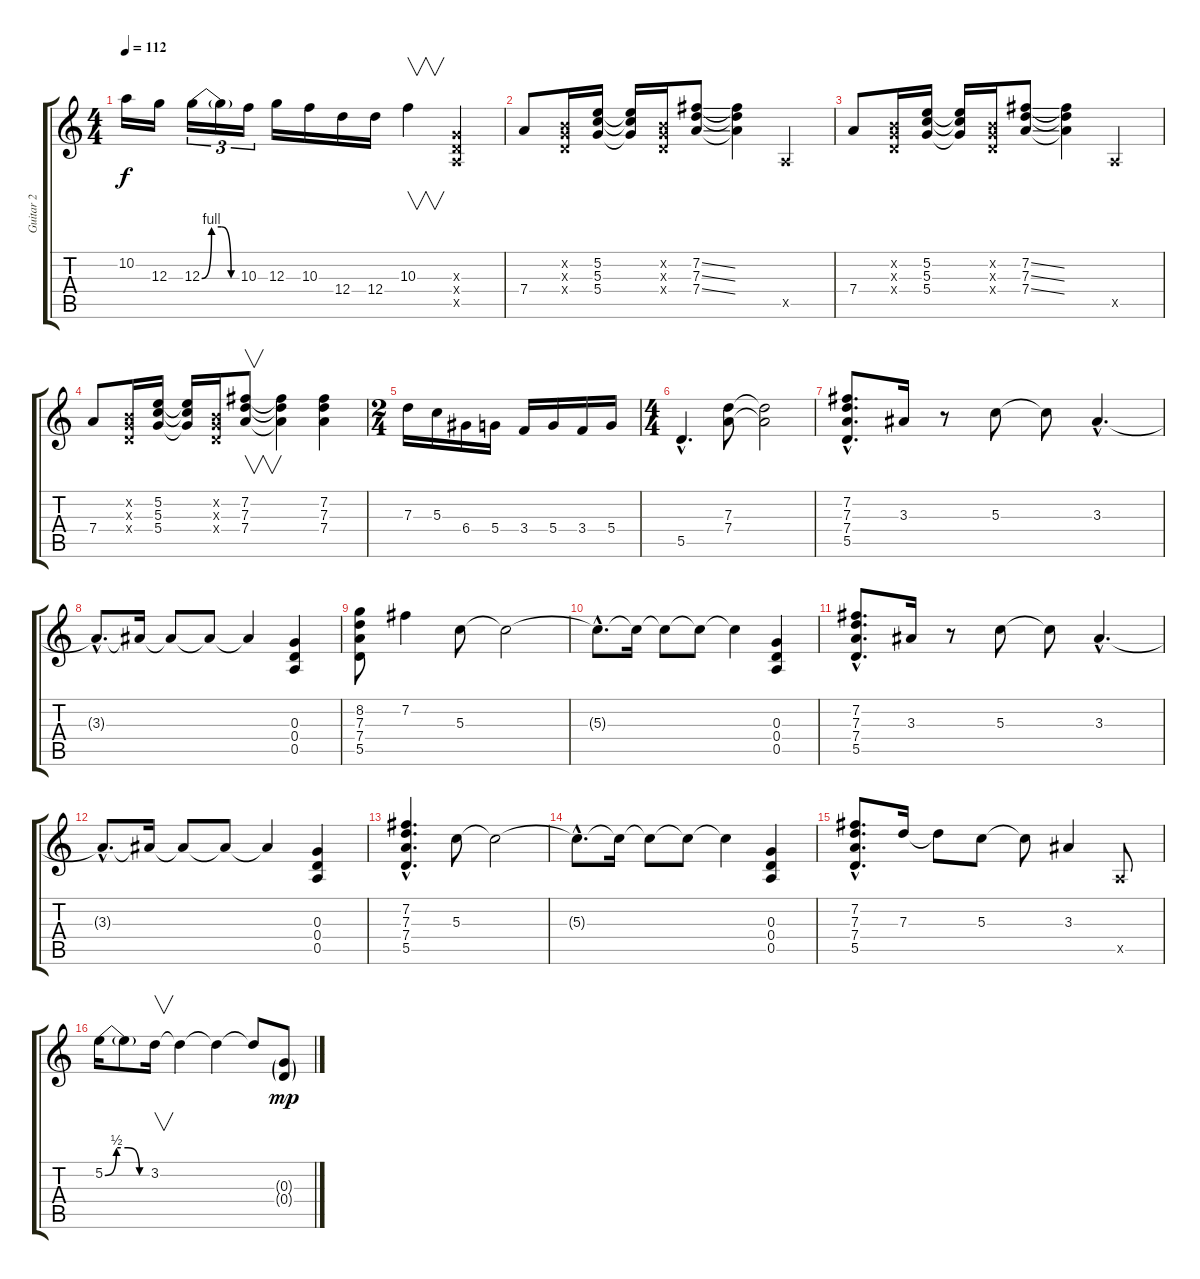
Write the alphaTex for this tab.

\track ("Guitar 2" "Guitar 2") {instrument distortionguitar}
\staff {score tabs}
\tuning (E4 B3 G3 D3 A2 E2) {hide}
\ts (4 4)
\tempo 112
\clef g2
\ks c
10.2.16{dy f} 12.3.16 12.3{be (custom 0 0 15 4 30 4 45 0 60 0)}.16{tu (3 2)} 12.3{t}.16{tu (3 2)} 10.3.16{tu (3 2)} 12.3.16 10.3.16 12.4.16 12.4.16 10.3.4{v} (0.3{x} 0.4{x} 0.5{x}).4 |
7.4.8 (0.2{x} 0.3{x} 0.4{x}).16 (5.2 5.3 5.4).16 (5.2{t} 5.3{t} 5.4{t}).16 (0.2{x} 0.3{x} 0.4{x}).16 (7.2{ss} 7.3{ss} 7.4{ss}).8 (7.2{t} 7.3{t} 7.4{t}).4 0.5{x}.4 |
7.4.8 (0.2{x} 0.3{x} 0.4{x}).16 (5.2 5.3 5.4).16 (5.2{t} 5.3{t} 5.4{t}).16 (0.2{x} 0.3{x} 0.4{x}).16 (7.2{ss} 7.3{ss} 7.4{ss}).8 (7.2{t} 7.3{t} 7.4{t}).4 0.5{x}.4 |
7.4.8 (0.2{x} 0.3{x} 0.4{x}).16 (5.2 5.3 5.4).16 (5.2{t} 5.3{t} 5.4{t}).16 (0.2{x} 0.3{x} 0.4{x}).16 (7.2 7.3 7.4).8{v} (7.2{t} 7.3{t} 7.4{t}).4 (7.2 7.3 7.4).4 |
\ts (2 4)
7.3.16 5.3.16 6.4.16 5.4.16 3.4.16 5.4.16 3.4.16 5.4.16 |
\ts (4 4)
5.5{hac}.4{d} (7.3 7.4).8 (7.3{t} 7.4{t}).2 |
(7.2{hac} 7.3{hac} 7.4{hac} 5.5{hac}).8{d} 3.3.16 r.8 5.3.8 5.3{t}.8 3.3{hac}.4{d} |
3.3{hac t}.8{d} 3.3{t}.16 3.3{t}.8 3.3{t}.8 3.3{t}.4 (0.3 0.4 0.5).4 |
(8.2 7.3 7.4 5.5).8 7.2.4 5.3.8 5.3{t}.2 |
5.3{hac t}.8{d} 5.3{t}.16 5.3{t}.8 5.3{t}.8 5.3{t}.4 (0.3 0.4 0.5).4 |
(7.2{hac} 7.3{hac} 7.4{hac} 5.5{hac}).8{d} 3.3.16 r.8 5.3.8 5.3{t}.8 3.3{hac}.4{d} |
3.3{hac t}.8{d} 3.3{t}.16 3.3{t}.8 3.3{t}.8 3.3{t}.4 (0.3 0.4 0.5).4 |
(7.2{hac} 7.3{hac} 7.4{hac} 5.5{hac}).4{d} 5.3.8 5.3{t}.2 |
5.3{hac t}.8{d} 5.3{t}.16 5.3{t}.8 5.3{t}.8 5.3{t}.4 (0.3 0.4 0.5).4 |
(7.2{hac} 7.3{hac} 7.4{hac} 5.5{hac}).8{d} 7.3.16 7.3{t}.8 5.3.8 5.3{t}.8 3.3.4 0.5{x}.8 |
5.2{be (custom 0 0 15 2 30 2 45 0 60 0)}.16 5.2{t}.8 3.2.16{v} 3.2{t}.4 3.2{t}.4 3.2{t}.8 (0.3{g} 0.4{g}).8{dy mp}
